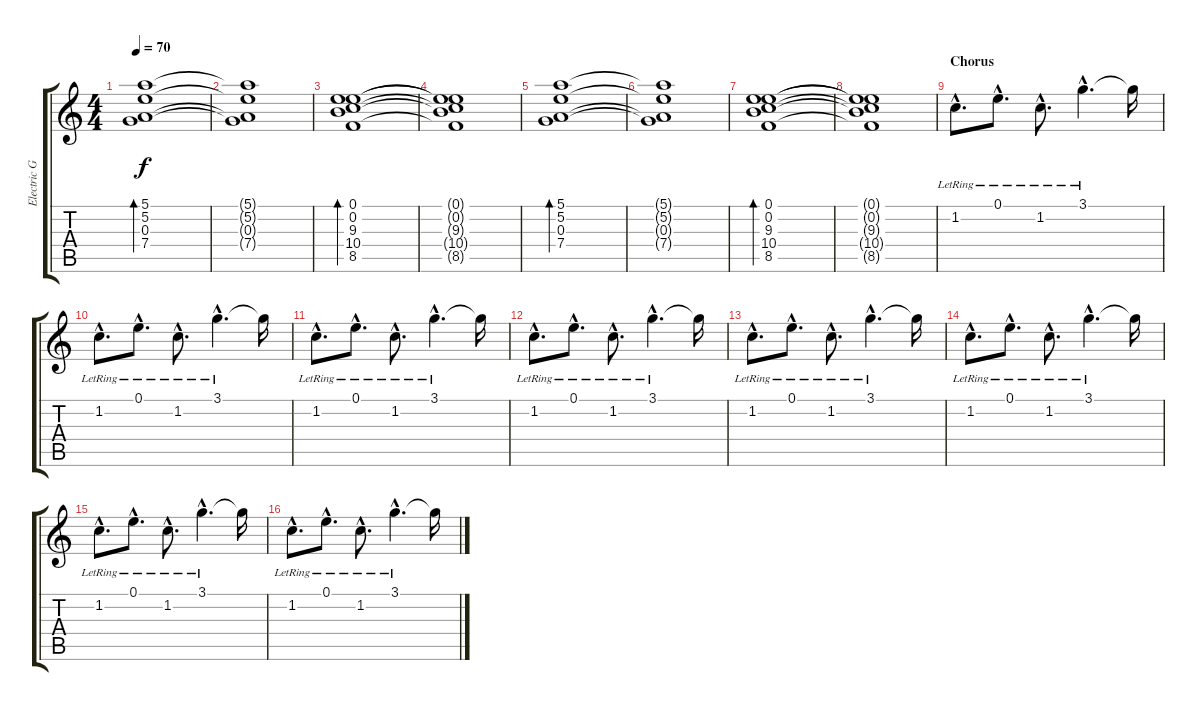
\track ("Electric Guitar" "Electric G") {instrument electricguitarjazz}
\staff {score tabs}
\tuning (E4 B3 G3 D3 A2 E2) {hide}
\ts (4 4)
\tempo 70
\clef g2
\ks c
(5.1 5.2 0.3 7.4).1{bd 60 dy f volume 10} |
(5.1{t} 5.2{t} 0.3{t} 7.4{t}).1 |
(0.1 0.2 9.3 10.4 8.5).1{bd 60} |
(0.1{t} 0.2{t} 9.3{t} 10.4{t} 8.5{t}).1 |
(5.1 5.2 0.3 7.4).1{bd 60} |
(5.1{t} 5.2{t} 0.3{t} 7.4{t}).1 |
(0.1 0.2 9.3 10.4 8.5).1{bd 60} |
(0.1{t} 0.2{t} 9.3{t} 10.4{t} 8.5{t}).1 |
\section ("" "Chorus")
1.2{hac lr}.8{d volume 13} 0.1{hac lr}.8{d} 1.2{hac lr}.8{d} 3.1{hac lr}.4{d} 3.1{t}.16 |
1.2{hac lr}.8{d} 0.1{hac lr}.8{d} 1.2{hac lr}.8{d} 3.1{hac lr}.4{d} 3.1{t}.16 |
1.2{hac lr}.8{d} 0.1{hac lr}.8{d} 1.2{hac lr}.8{d} 3.1{hac lr}.4{d} 3.1{t}.16 |
1.2{hac lr}.8{d} 0.1{hac lr}.8{d} 1.2{hac lr}.8{d} 3.1{hac lr}.4{d} 3.1{t}.16 |
1.2{hac lr}.8{d} 0.1{hac lr}.8{d} 1.2{hac lr}.8{d} 3.1{hac lr}.4{d} 3.1{t}.16 |
1.2{hac lr}.8{d} 0.1{hac lr}.8{d} 1.2{hac lr}.8{d} 3.1{hac lr}.4{d} 3.1{t}.16 |
1.2{hac lr}.8{d} 0.1{hac lr}.8{d} 1.2{hac lr}.8{d} 3.1{hac lr}.4{d} 3.1{t}.16 |
1.2{hac lr}.8{d} 0.1{hac lr}.8{d} 1.2{hac lr}.8{d} 3.1{hac lr}.4{d} 3.1{t}.16
